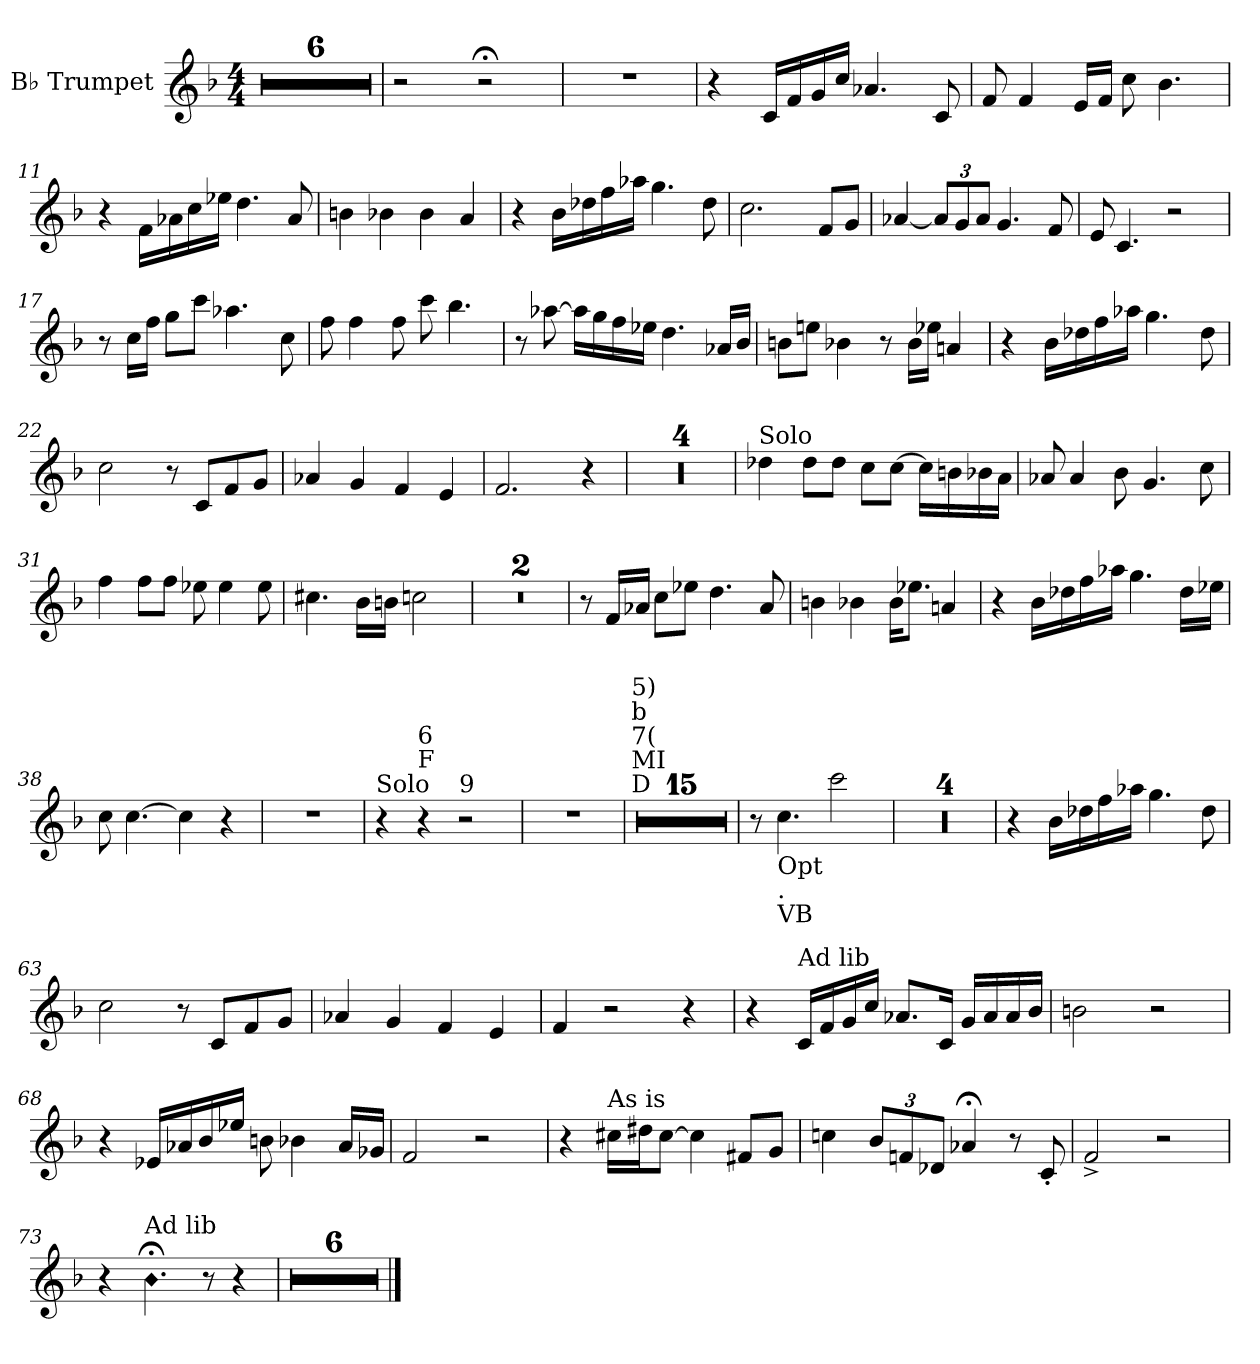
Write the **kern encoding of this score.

**kern
*part1
*staff1
*I"B♭ Trumpet
*I'B♭ Tpt.
*clefG2
*ITrd1c2
*k[b-e-a-]
*M4/4
*MM60
=1
1r
=2
1r
=3
1r
=4
1r
=5
1r
=6
1r
=7
2r
2r;<
=8
1r
=9
4r
16B-/LL
16e-/
16f/
16b-/JJ
4.g-X/
8B-/
=10
8e-/
4e-/
16d/LL
16e-/JJ
8b-\
4.a-\
!!LO:LB:g=z
=11
4r
16e-\LL
16g-X\
16b-\
16dd-X\JJ
4.cc\
8g-/
=12
4an\
4a-X\
4a-\
4g/
=13
4r
16a-\LL
16cc-X\
16ee-\
16gg-X\JJ
4.ff\
8cc-\
=14
2.b-\
8e-/L
8f/J
=15
[4g-X/
*Xbrackettup
12g-/L]
12f/
12g-/J
4.f/
8e-/
=16
8d/
4.B-/
2r
!!LO:LB:g=z
=17
8r
16b-\LL
16ee-\JJ
8ff\L
8bb-\J
4.gg-X\
8b-\
=18
8ee-\
4ee-\
8ee-\
8bb-\
4.aa-\
=19
8r
[8gg-X\
16gg-\LL]
16ff\
16ee-\
16dd-X\JJ
4.cc\
16g-X/LL
16a-/JJ
=20
8an\L
8ddn\J
4a-X\
8r
16a-\LL
16dd-X\JJ
4gn/
=21
4r
16a-\LL
16cc-X\
16ee-\
16gg-X\JJ
4.ff\
8cc-\
!!LO:LB:g=z
=22
2b-\
8r
8B-/L
8e-/
8f/J
=23
4g-X/
4f/
4e-/
4d/
=24
2.e-/
4r
=25
1r
=26
1r
=27
1r
=28
1r
=29
!LO:TX:a:t=Solo
4cc-X\
8cc-\L
8cc-\J
8b-\L
[8b-\J
16b-\LL]
16an\
16a-X\
16g\JJ
=30
8g-X/
4g-/
8a-\
4.f/
8b-\
!!LO:LB:g=z
=31
4ee-\
8ee-\L
8ee-\J
8dd-X\
4dd-\
8dd-\
=32
4.bn\
16a-\LL
16an\JJ
2b-X\
=33
1r
=34
1r
=35
8r
16e-/LL
16g-X/JJ
8b-\L
8dd-X\J
4.cc\
8g-/
=36
4an\
4a-X\
16a-\KL
8.dd-X\J
4gn/
!!LO:LB:g=z
=37
4r
16a-\LL
16cc-X\
16ee-\
16gg-X\JJ
4.ff\
16cc-\LL
16dd-X\JJ
=38
8b-\
[4.b-\
4b-\]
4r
=39
1r
=40
!LO:TX:a:t=Solo
4r
!LO:TX:a:t=F
!LO:TX:a:t=6
4r
!LO:TX:a:t=9
2r
=41
1r
=42
!LO:TX:a:t=D
!LO:TX:a:t=MI
!LO:TX:a:t=7(
!LO:TX:a:t=b
!LO:TX:a:t=5)
1r
=43
1r
=44
1r
=45
1r
=46
1r
=47
1r
=48
1r
=49
1r
!!LO:LB:g=z
=50
1r
=51
1r
=52
1r
=53
1r
=54
1r
=55
1r
=56
1r
=57
*8ba
8r
!LO:TX:b:t=Opt
!LO:TX:b:t=.
!LO:TX:b:t=VB
4.B-\
2b-\
=58
*X8ba
1r
=59
1r
=60
1r
=61
1r
=62
4r
16a-\LL
16cc-X\
16ee-\
16gg-X\JJ
4.ff\
8cc-\
!!LO:LB:g=z
=63
2b-\
8r
8B-/L
8e-/
8f/J
=64
4g-X/
4f/
4e-/
4d/
=65
4e-/
2r
4r
=66
4r
!LO:TX:a:t=Ad lib
16B-/LL
16e-/
16f/
16b-/JJ
8.g-X/L
16B-/Jk
16f/LL
16g-/
16g-/
16a-/JJ
=67
2an\
2r
=68
4r
16d-X/LL
16g-X/
16a-/
16dd-X/JJ
8an\
4a-X\
16g-/LL
16f-X/JJ
=69
2e-/
2r
!!LO:LB:g=z
=70
4r
!LO:TX:a:t=As is
16bn\LL
16cc#X\J
[8b\J
4b\]
8en/L
8f/J
=71
4b-X\
12a-/L
12e-X/
12c-X/J
4g-X;</
8r
8B-'/
=72
2e-^/
2r
=73
4r
!LO:TX:a:t=Ad lib
!LO:N:head=diamond
4.a-;<\
8r
4r
=74
1r
=75
1r
=76
1r
=77
1r
=78
1r
=79
1r
==
*-
